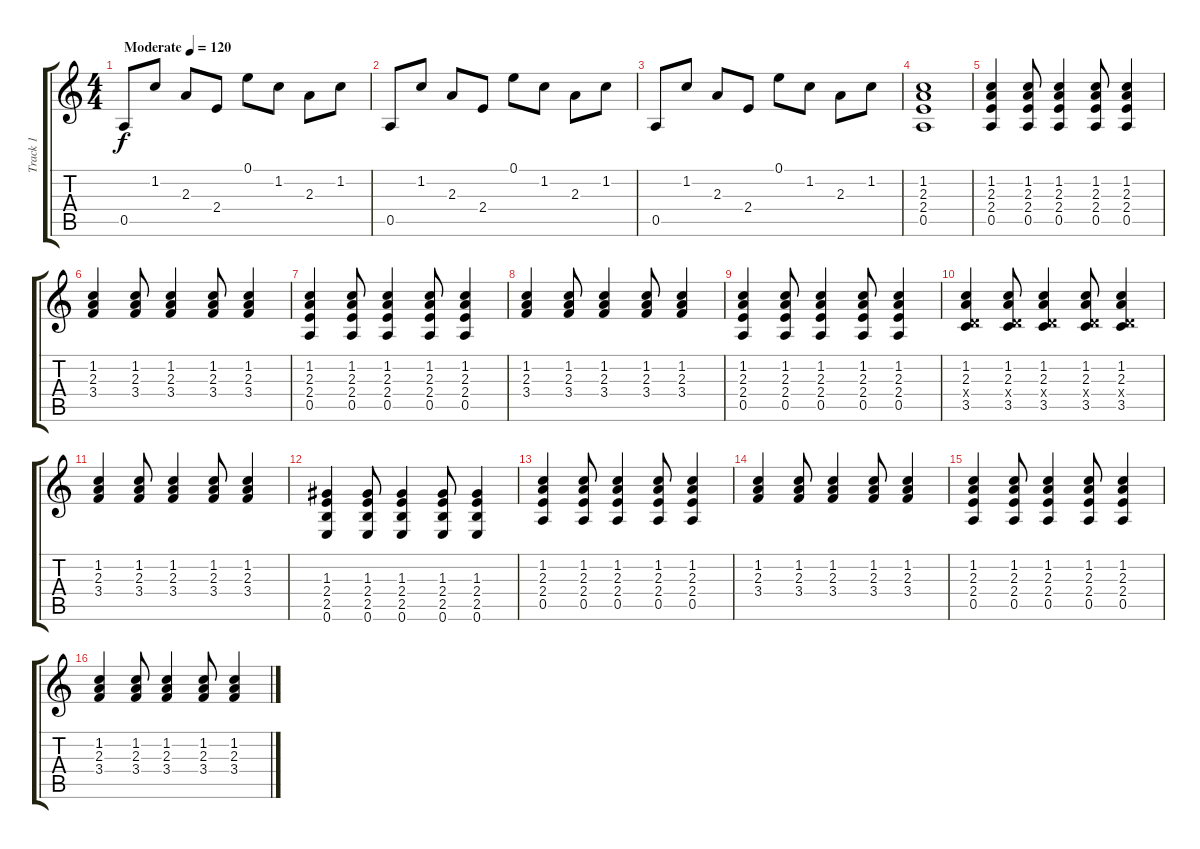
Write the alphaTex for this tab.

\track ("Track 1" "Track 1") {instrument acousticguitarsteel}
\staff {score tabs}
\tuning (E4 B3 G3 D3 A2 E2) {hide}
\ts (4 4)
\tempo (120 "Moderate")
\clef g2
\ks c
0.5.8{dy f instrument acousticguitarsteel} 1.2.8 2.3.8 2.4.8 0.1.8 1.2.8 2.3.8 1.2.8 |
0.5.8 1.2.8 2.3.8 2.4.8 0.1.8 1.2.8 2.3.8 1.2.8 |
0.5.8 1.2.8 2.3.8 2.4.8 0.1.8 1.2.8 2.3.8 1.2.8 |
(1.2 2.3 2.4 0.5).1 |
(1.2 2.3 2.4 0.5).4 (1.2 2.3 2.4 0.5).8 (1.2 2.3 2.4 0.5).4 (1.2 2.3 2.4 0.5).8 (1.2 2.3 2.4 0.5).4 |
(1.2 2.3 3.4).4 (1.2 2.3 3.4).8 (1.2 2.3 3.4).4 (1.2 2.3 3.4).8 (1.2 2.3 3.4).4 |
(1.2 2.3 2.4 0.5).4 (1.2 2.3 2.4 0.5).8 (1.2 2.3 2.4 0.5).4 (1.2 2.3 2.4 0.5).8 (1.2 2.3 2.4 0.5).4 |
(1.2 2.3 3.4).4 (1.2 2.3 3.4).8 (1.2 2.3 3.4).4 (1.2 2.3 3.4).8 (1.2 2.3 3.4).4 |
(1.2 2.3 2.4 0.5).4 (1.2 2.3 2.4 0.5).8 (1.2 2.3 2.4 0.5).4 (1.2 2.3 2.4 0.5).8 (1.2 2.3 2.4 0.5).4 |
(1.2 2.3 0.4{x} 3.5).4 (1.2 2.3 0.4{x} 3.5).8 (1.2 2.3 0.4{x} 3.5).4 (1.2 2.3 0.4{x} 3.5).8 (1.2 2.3 0.4{x} 3.5).4 |
(1.2 2.3 3.4).4 (1.2 2.3 3.4).8 (1.2 2.3 3.4).4 (1.2 2.3 3.4).8 (1.2 2.3 3.4).4 |
(1.3 2.4 2.5 0.6).4 (1.3 2.4 2.5 0.6).8 (1.3 2.4 2.5 0.6).4 (1.3 2.4 2.5 0.6).8 (1.3 2.4 2.5 0.6).4 |
(1.2 2.3 2.4 0.5).4 (1.2 2.3 2.4 0.5).8 (1.2 2.3 2.4 0.5).4 (1.2 2.3 2.4 0.5).8 (1.2 2.3 2.4 0.5).4 |
(1.2 2.3 3.4).4 (1.2 2.3 3.4).8 (1.2 2.3 3.4).4 (1.2 2.3 3.4).8 (1.2 2.3 3.4).4 |
(1.2 2.3 2.4 0.5).4 (1.2 2.3 2.4 0.5).8 (1.2 2.3 2.4 0.5).4 (1.2 2.3 2.4 0.5).8 (1.2 2.3 2.4 0.5).4 |
(1.2 2.3 3.4).4 (1.2 2.3 3.4).8 (1.2 2.3 3.4).4 (1.2 2.3 3.4).8 (1.2 2.3 3.4).4
